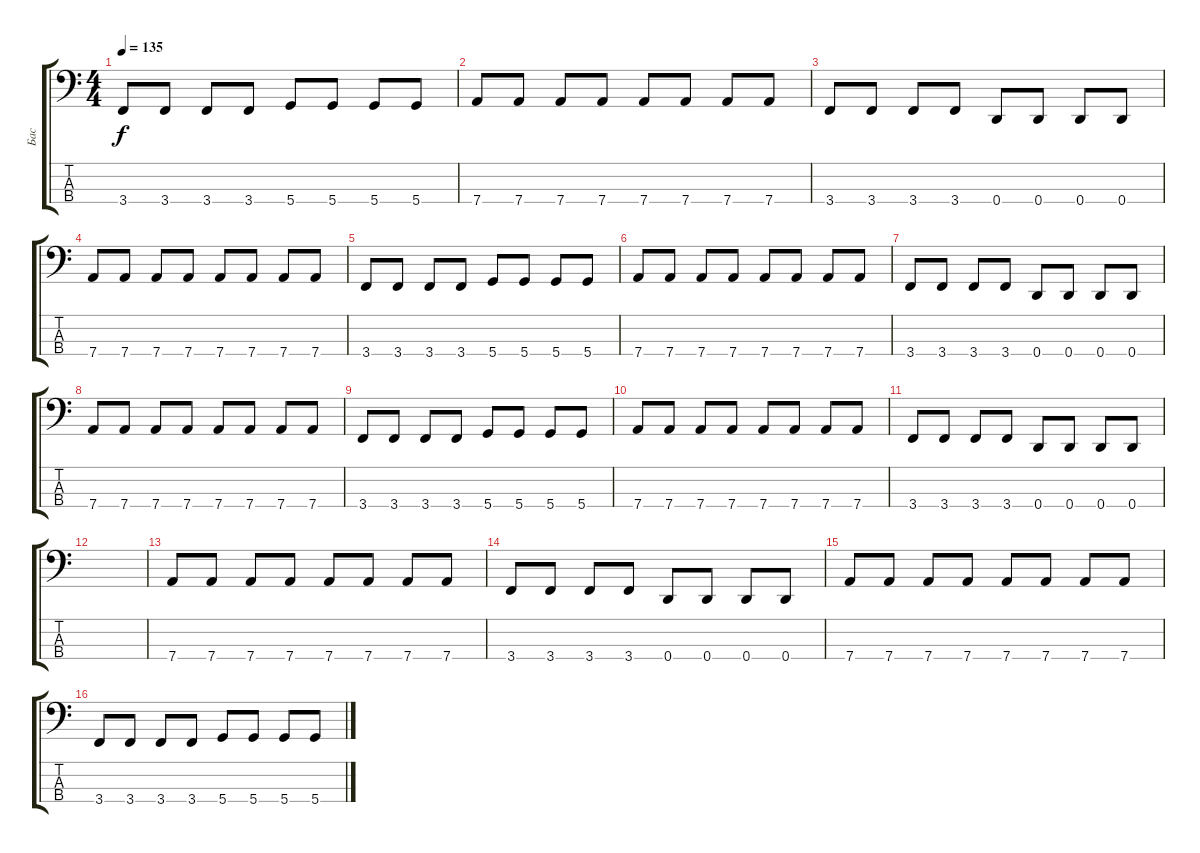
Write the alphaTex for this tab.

\track ("Бас" "Бас") {solo instrument electricbasspick}
\staff {score tabs}
\tuning (F2 C2 G1 D1) {hide}
\ts (4 4)
\tempo 135
\clef f4
\ks c
3.4.8{dy f} 3.4.8 3.4.8 3.4.8 5.4.8 5.4.8 5.4.8 5.4.8 |
7.4.8 7.4.8 7.4.8 7.4.8 7.4.8 7.4.8 7.4.8 7.4.8 |
3.4.8 3.4.8 3.4.8 3.4.8 0.4.8 0.4.8 0.4.8 0.4.8 |
7.4.8 7.4.8 7.4.8 7.4.8 7.4.8 7.4.8 7.4.8 7.4.8 |
3.4.8 3.4.8 3.4.8 3.4.8 5.4.8 5.4.8 5.4.8 5.4.8 |
7.4.8 7.4.8 7.4.8 7.4.8 7.4.8 7.4.8 7.4.8 7.4.8 |
3.4.8 3.4.8 3.4.8 3.4.8 0.4.8 0.4.8 0.4.8 0.4.8 |
7.4.8 7.4.8 7.4.8 7.4.8 7.4.8 7.4.8 7.4.8 7.4.8 |
3.4.8 3.4.8 3.4.8 3.4.8 5.4.8 5.4.8 5.4.8 5.4.8 |
7.4.8 7.4.8 7.4.8 7.4.8 7.4.8 7.4.8 7.4.8 7.4.8 |
3.4.8 3.4.8 3.4.8 3.4.8 0.4.8 0.4.8 0.4.8 0.4.8 |
|
7.4.8 7.4.8 7.4.8 7.4.8 7.4.8 7.4.8 7.4.8 7.4.8 |
3.4.8 3.4.8 3.4.8 3.4.8 0.4.8 0.4.8 0.4.8 0.4.8 |
7.4.8 7.4.8 7.4.8 7.4.8 7.4.8 7.4.8 7.4.8 7.4.8 |
3.4.8 3.4.8 3.4.8 3.4.8 5.4.8 5.4.8 5.4.8 5.4.8
